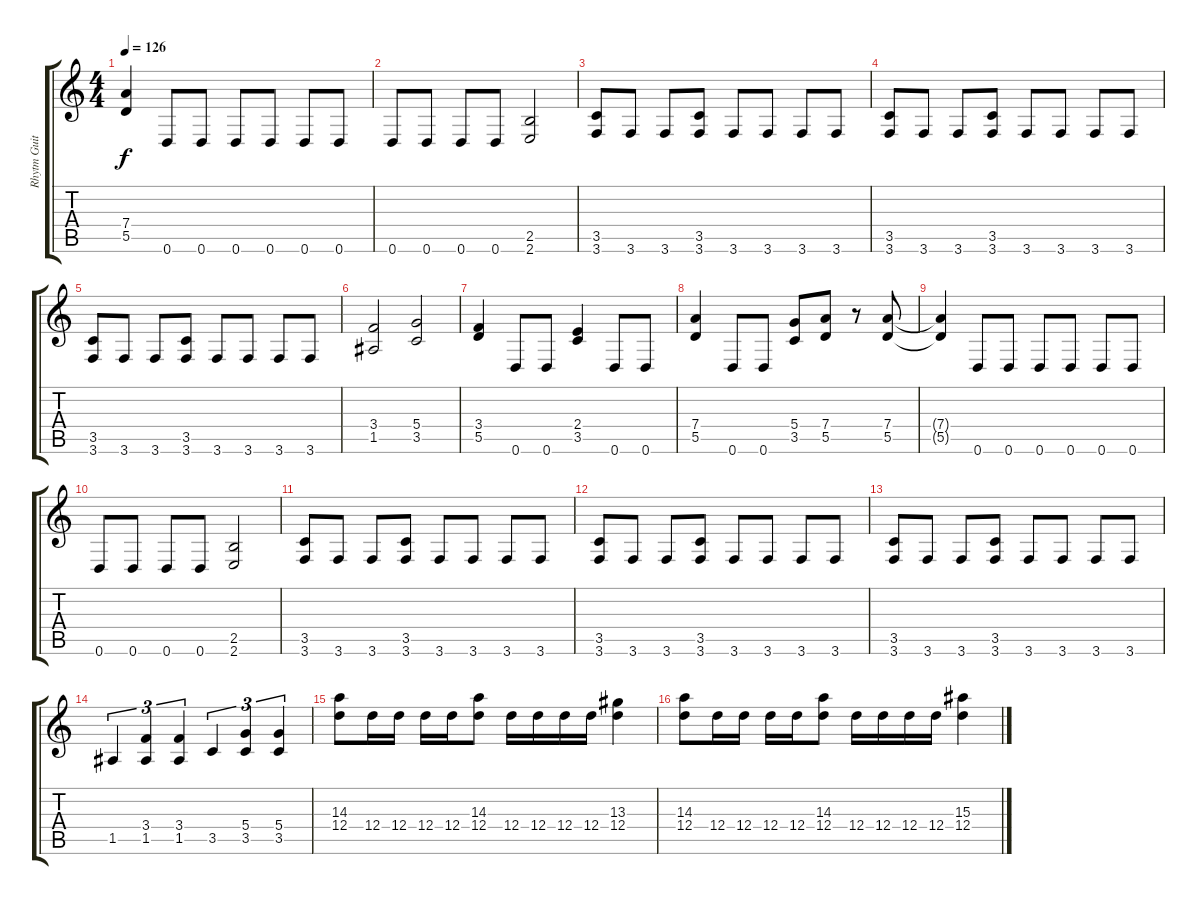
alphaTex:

\track ("Rhytm Guitar" "Rhytm Guit") {instrument distortionguitar}
\staff {score tabs}
\tuning (E4 B3 G3 D3 A2 D2) {hide}
\ts (4 4)
\tempo 126
\clef g2
\ks c
(7.4{t} 5.5{t}).4{dy f} 0.6.8 0.6.8 0.6.8 0.6.8 0.6.8 0.6.8 |
0.6.8 0.6.8 0.6.8 0.6.8 (2.5 2.6).2 |
(3.5 3.6).8 3.6.8 3.6.8 (3.5 3.6).8 3.6.8 3.6.8 3.6.8 3.6.8 |
(3.5 3.6).8 3.6.8 3.6.8 (3.5 3.6).8 3.6.8 3.6.8 3.6.8 3.6.8 |
(3.5 3.6).8 3.6.8 3.6.8 (3.5 3.6).8 3.6.8 3.6.8 3.6.8 3.6.8 |
(3.4 1.5).2 (5.4 3.5).2 |
(3.4 5.5).4 0.6.8 0.6.8 (2.4 3.5).4 0.6.8 0.6.8 |
(7.4 5.5).4 0.6.8 0.6.8 (5.4 3.5).8 (7.4 5.5).8 r.8 (7.4 5.5).8 |
(7.4{t} 5.5{t}).4 0.6.8 0.6.8 0.6.8 0.6.8 0.6.8 0.6.8 |
0.6.8 0.6.8 0.6.8 0.6.8 (2.5 2.6).2 |
(3.5 3.6).8 3.6.8 3.6.8 (3.5 3.6).8 3.6.8 3.6.8 3.6.8 3.6.8 |
(3.5 3.6).8 3.6.8 3.6.8 (3.5 3.6).8 3.6.8 3.6.8 3.6.8 3.6.8 |
(3.5 3.6).8 3.6.8 3.6.8 (3.5 3.6).8 3.6.8 3.6.8 3.6.8 3.6.8 |
1.5.4{tu (3 2)} (3.4 1.5).4{tu (3 2)} (3.4 1.5).4{tu (3 2)} 3.5.4{tu (3 2)} (5.4 3.5).4{tu (3 2)} (5.4 3.5).4{tu (3 2)} |
(14.3 12.4).8 12.4.16 12.4.16 12.4.16 12.4.16 (14.3 12.4).8 12.4.16 12.4.16 12.4.16 12.4.16 (13.3 12.4).4 |
(14.3 12.4).8 12.4.16 12.4.16 12.4.16 12.4.16 (14.3 12.4).8 12.4.16 12.4.16 12.4.16 12.4.16 (15.3 12.4).4
